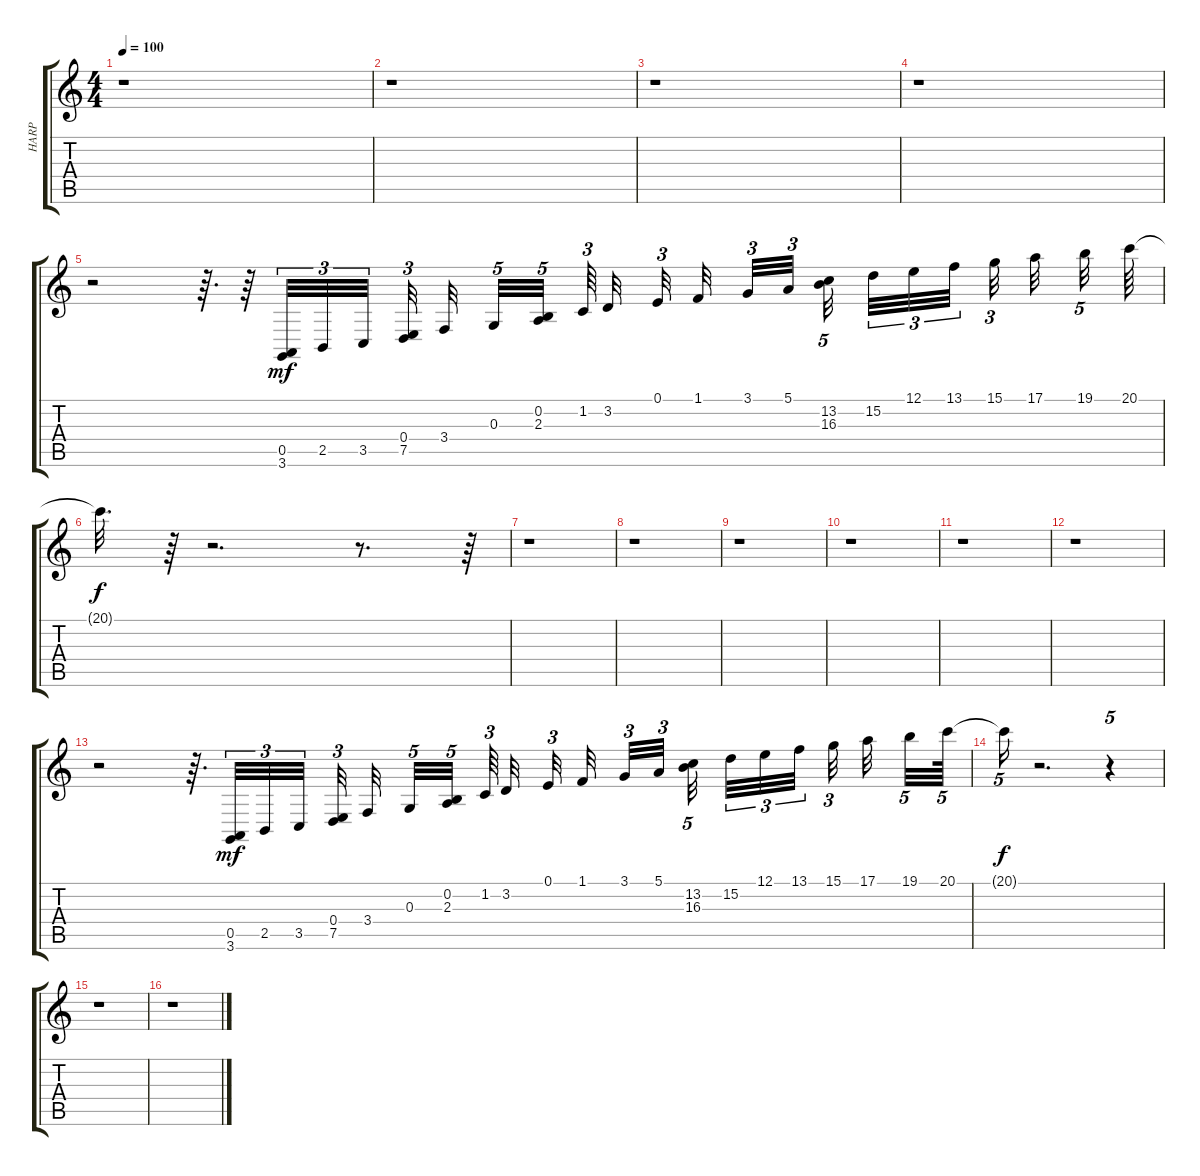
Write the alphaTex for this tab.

\track ("HARP" "HARP") {instrument orchestralharp}
\staff {score tabs}
\tuning (E4 B3 G3 D3 A2 E2) {hide}
\ts (4 4)
\tempo 100
\clef g2
\ks c
r.1{dy f} |
r.1 |
r.1 |
r.1 |
r.2 r.64{d} r.64 (0.5 3.6).32{tu (3 2) dy mf} 2.5.32{tu (3 2)} 3.5.32{tu (3 2)} (0.4 7.5).32{tu (3 2)} 3.4.32 0.3.32{tu (5 4)} (0.2 2.3).32{tu (5 4)} 1.2.64{tu (3 2)} 3.2.32 0.1.32{tu (3 2)} 1.1.32 3.1.32{tu (3 2)} 5.1.32{tu (3 2)} (13.2 16.3).32{tu (5 4)} 15.2.32{tu (3 2)} 12.1.32{tu (3 2)} 13.1.32{tu (3 2)} 15.1.32{tu (3 2)} 17.1.32 19.1.32{tu (5 4)} 20.1.64 |
20.1{t}.32{d dy f} r.64 r.2{d} r.8{d} r.64 |
r.1 |
r.1 |
r.1 |
r.1 |
r.1 |
r.1 |
r.2 r.64{d} (0.5 3.6).32{tu (3 2) dy mf} 2.5.32{tu (3 2)} 3.5.32{tu (3 2)} (0.4 7.5).32{tu (3 2)} 3.4.32 0.3.32{tu (5 4)} (0.2 2.3).32{tu (5 4)} 1.2.64{tu (3 2)} 3.2.32 0.1.32{tu (3 2)} 1.1.32 3.1.32{tu (3 2)} 5.1.32{tu (3 2)} (13.2 16.3).32{tu (5 4)} 15.2.32{tu (3 2)} 12.1.32{tu (3 2)} 13.1.32{tu (3 2)} 15.1.32{tu (3 2)} 17.1.32 19.1.32{tu (5 4)} 20.1.64{tu (5 4)} |
20.1{t}.16{tu (5 4) dy f} r.2{d} r.4{tu (5 4)} |
r.1 |
r.1
